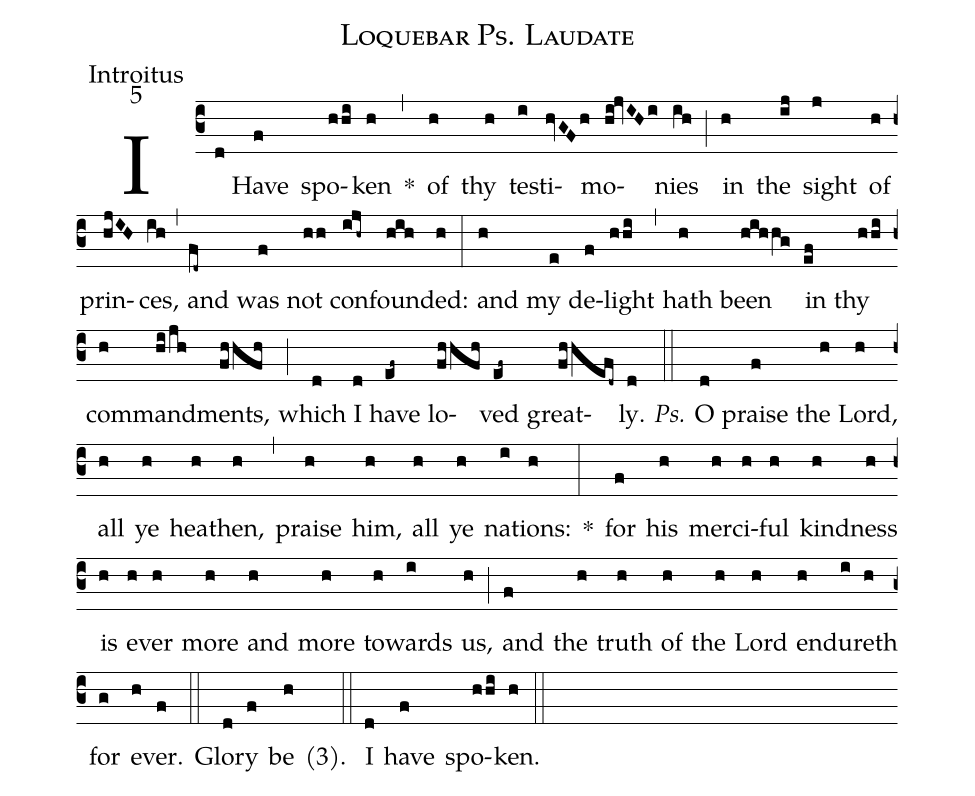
name:Loquebar Ps. Laudate;
office-part:Introitus;
mode:5;
%%
(c3) I(d) Have(f) spo(hhi)ken(h) *(,) of(h) thy(h) te(i)sti(hvGFh)mo(hi!jvIHi)nies(ih) (;) in(h) the(ij) sight(j) of(h) prin(hjIH)ces,(ih) (,) and(fd~) was(f) not(hh) con(ijh~)foun(hih)ded:(h) (:) and(h) my(e) de(f)light(hhi) (,) hath(h) been(hihhg) in(ef) thy(hhi) com(h)mand(hi/jh)ments,(fhhfh) (;) which(d) I(d) have(ef~) lo(fhhfh)ved(ef~) great(fhhefd~)ly.(d) <i>Ps.</i>(::) O(d) praise(f) the(h) Lord,(h) all(h) ye(h) hea(h)then,(h) (,) praise(h) him,(h) all(h) ye(h) na(i)tions:(h) *(:) for(f) his(h) mer(h)ci(h)ful(h) kind(h)ness(h) is(h) e(h)ver(h) more(h) and(h) more(h) to(h)wards(i) us,(h) (;) and(f) the(h) truth(h) of(h) the(h) Lord(h) en(h)du(i)reth(h) for(g) e(h)ver.(f) (::) Glo(d)ry(f) be(h) <v>(</v>3<v>)</v>.() (::) I(d) have(f) spo(hhi)ken.(h) (::)
